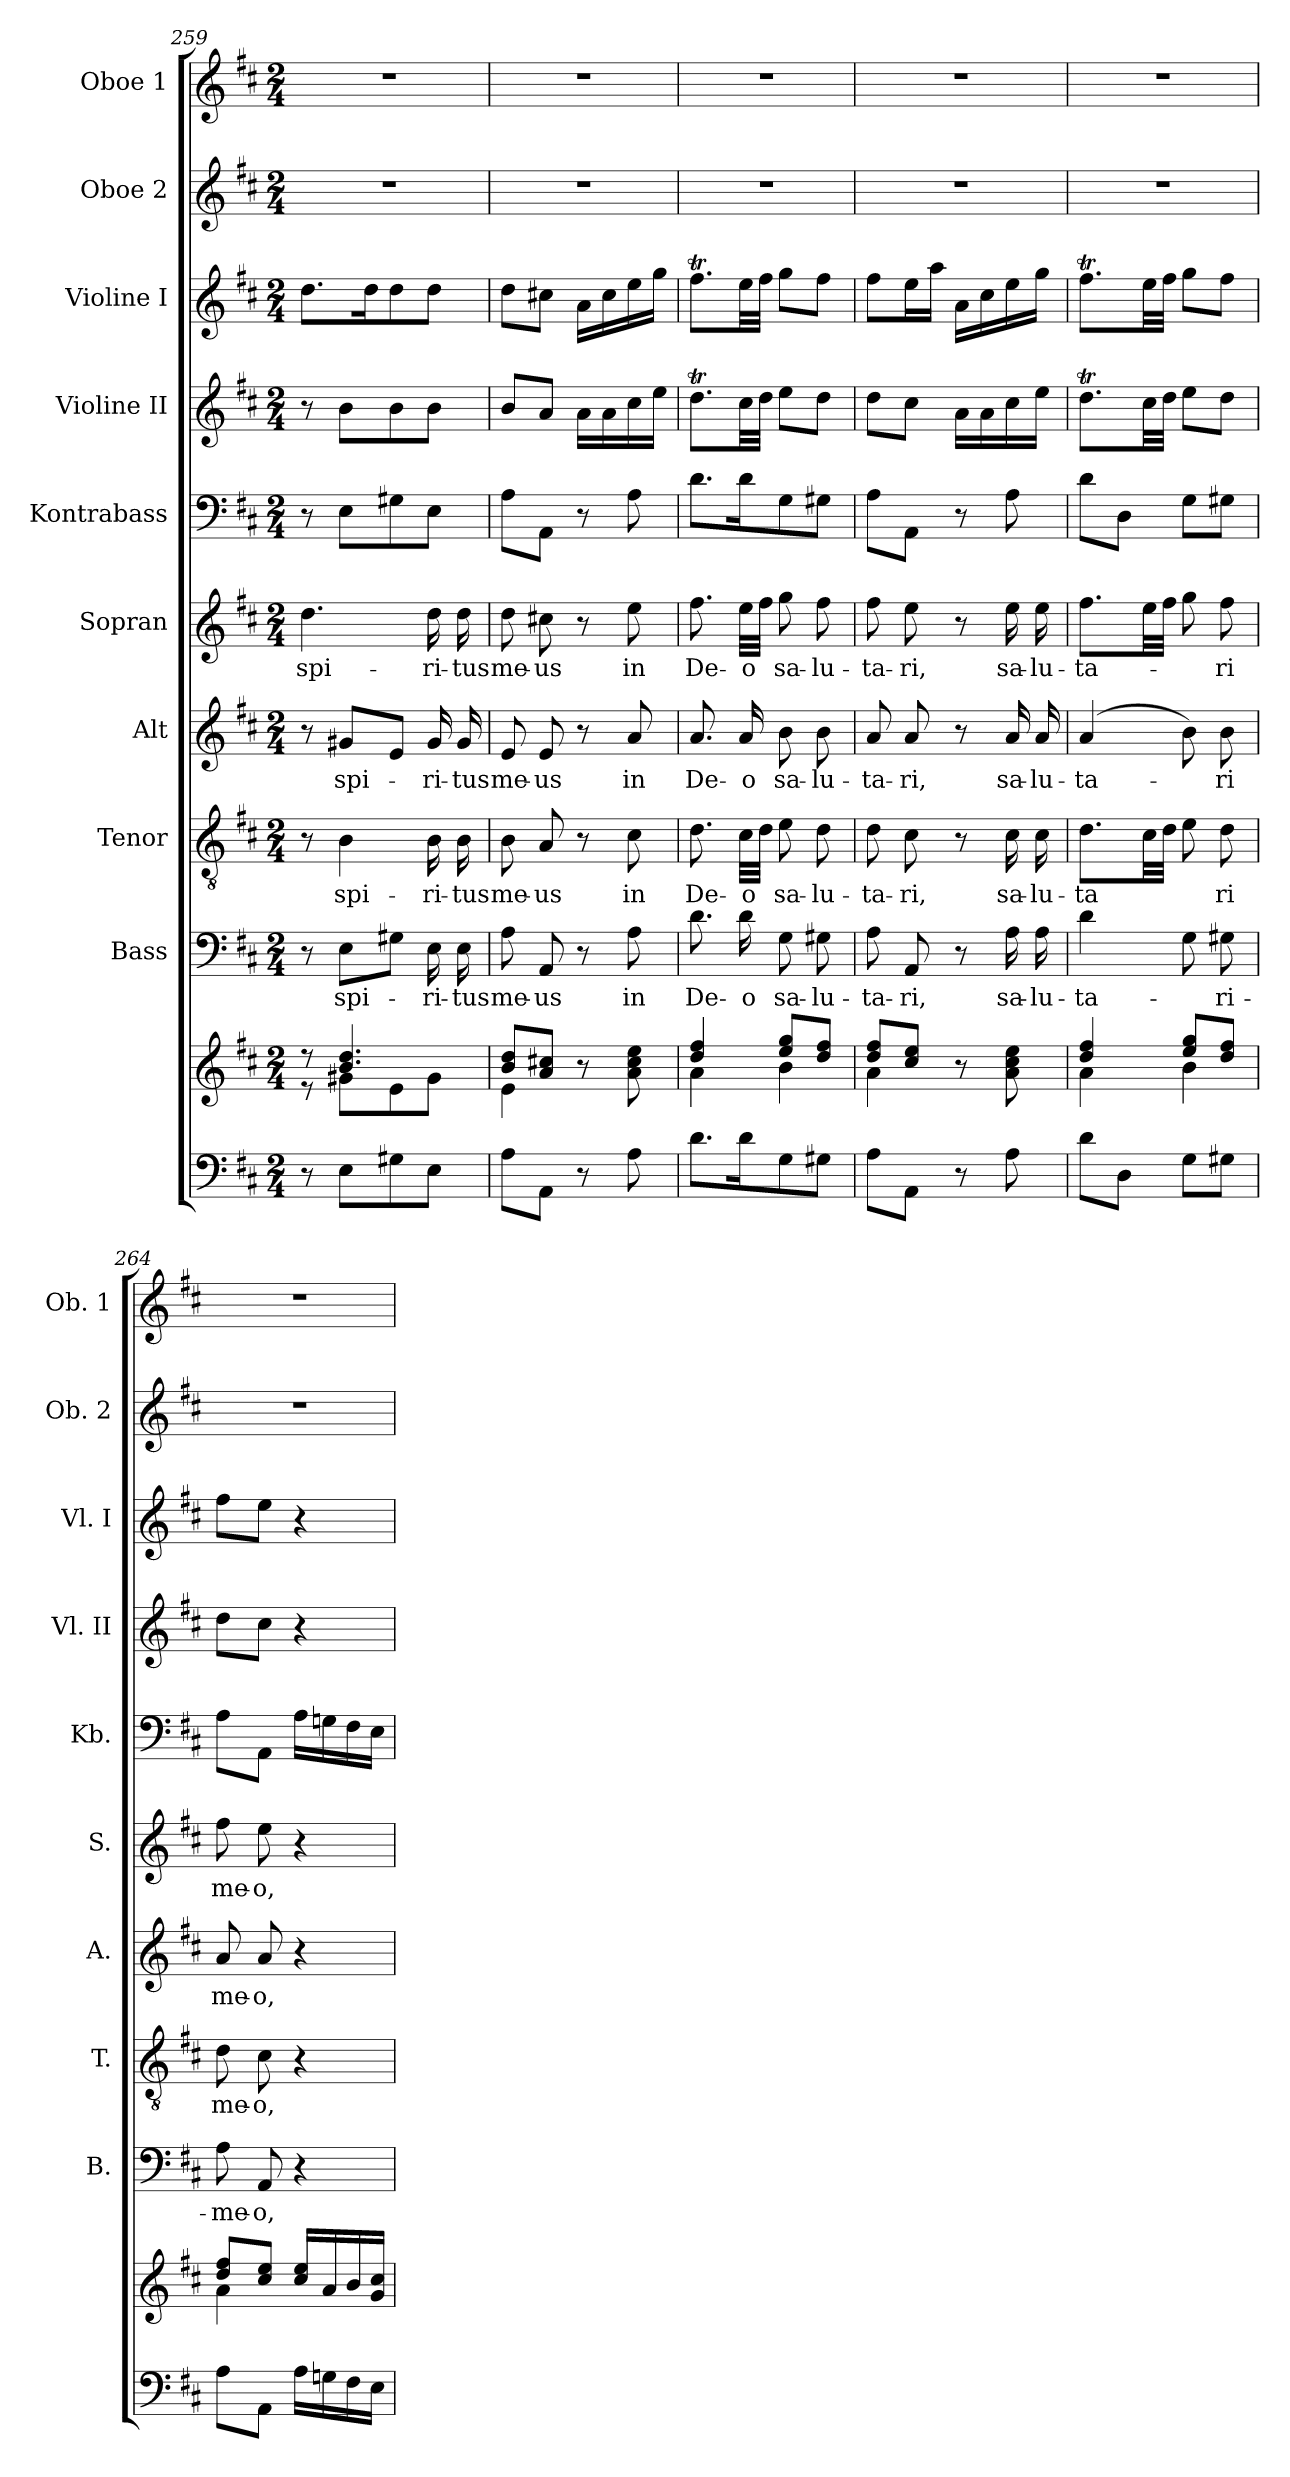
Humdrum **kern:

**kern	**kern	**kern	**text	**kern	**text	**kern	**text	**kern	**text	**kern	**kern	**kern	**kern	**kern
*part10	*part10	*part9	*part9	*part8	*part8	*part7	*part7	*part6	*part6	*part5	*part4	*part3	*part2	*part1
*staff11	*staff10	*staff9	*staff9	*staff8	*staff8	*staff7	*staff7	*staff6	*staff6	*staff5	*staff4	*staff3	*staff2	*staff1
*	*	*I"Bass	*	*I"Tenor	*	*I"Alt	*	*I"Sopran	*	*I"Kontrabass	*I"Violine II	*I"Violine I	*I"Oboe 2	*I"Oboe 1
*	*	*I'B.	*	*I'T.	*	*I'A.	*	*I'S.	*	*I'Kb.	*I'Vl. II	*I'Vl. I	*I'Ob. 2	*I'Ob. 1
*clefF4	*clefG2	*clefF4	*	*clefGv2	*	*clefG2	*	*clefG2	*	*clefF4	*clefG2	*clefG2	*clefG2	*clefG2
*	*	*	*	*	*	*	*	*	*	*ITrd7c12	*	*	*	*
*k[f#c#]	*k[f#c#]	*k[f#c#]	*	*k[f#c#]	*	*k[f#c#]	*	*k[f#c#]	*	*k[f#c#]	*k[f#c#]	*k[f#c#]	*k[f#c#]	*k[f#c#]
*D:	*D:	*D:	*	*D:	*	*D:	*	*D:	*	*D:	*D:	*D:	*D:	*D:
*M2/4	*M2/4	*M2/4	*	*M2/4	*	*M2/4	*	*M2/4	*	*M2/4	*M2/4	*M2/4	*M2/4	*M2/4
=259	=259	=259	=259	=259	=259	=259	=259	=259	=259	=259	=259	=259	=259	=259
*	*^	*	*	*	*	*	*	*	*	*	*	*	*	*
!	!	!	!	!	!	!	!	!	!	!LO:LY:b	!	!	!	!	!
8r	8r	8r	8r	.	8r	.	8r	.	4.dd\	spi-	8r	8r	8.dd\L	2r	2r
!	!	!	!	!LO:LY:b	!	!LO:LY:b	!	!LO:LY:b	!	!	!	!	!	!	!
8E\L	4.b/ 4.dd/	8g#X\L	8E\L	spi-	4B\	spi-	8g#X/L	spi-	.	.	8EE\L	8b\L	.	.	.
.	.	.	.	.	.	.	.	.	.	.	.	.	16dd\k	.	.
8G#X\	.	8e\	8G#X\J	.	.	.	8e/J	.	.	.	8GG#X\	8b\	8dd\	.	.
!	!	!	!	!LO:LY:b	!	!LO:LY:b	!	!LO:LY:b	!	!LO:LY:b	!	!	!	!	!
8E\J	.	8g#\J	16E\	-ri-	16B\	-ri-	16g#/	-ri-	16dd\	-ri-	8EE\J	8b\J	8dd\J	.	.
!	!	!	!	!LO:LY:b	!	!LO:LY:b	!	!LO:LY:b	!	!LO:LY:b	!	!	!	!	!
.	.	.	16E\	-tus	16B\	-tus	16g#/	-tus	16dd\	-tus	.	.	.	.	.
=260	=260	=260	=260	=260	=260	=260	=260	=260	=260	=260	=260	=260	=260	=260	=260
!	!	!	!	!LO:LY:b	!	!LO:LY:b	!	!LO:LY:b	!	!LO:LY:b	!	!	!	!	!
8A\L	8b/ 8dd/L	4e\	8A\	me-	8B\	me-	8e/	me-	8dd\	me-	8AA\L	8b/L	8dd\L	2r	2r
!	!	!	!	!LO:LY:b	!	!LO:LY:b	!	!LO:LY:b	!	!LO:LY:b	!	!	!	!	!
8AA\J	8a/ 8cc#X/J	.	8AA/	-us	8A/	-us	8e/	-us	8cc#X\	-us	8AAA\J	8a/J	8cc#X\J	.	.
8r	8r	4ryy	8r	.	8r	.	8r	.	8r	.	8r	16a\LL	16a\LL	.	.
.	.	.	.	.	.	.	.	.	.	.	.	16a\	16cc#\	.	.
!	!	!	!	!LO:LY:b	!	!LO:LY:b	!	!LO:LY:b	!	!LO:LY:b	!	!	!	!	!
8A\	8a\ 8cc#\ 8ee\	.	8A\	in	8c#\	in	8a/	in	8ee\	in	8AA\	16cc#\	16ee\	.	.
.	.	.	.	.	.	.	.	.	.	.	.	16ee\JJ	16gg\JJ	.	.
!!LO:PB:g=z
=261	=261	=261	=261	=261	=261	=261	=261	=261	=261	=261	=261	=261	=261	=261	=261
!	!	!	!	!LO:LY:b	!	!LO:LY:b	!	!LO:LY:b	!	!LO:LY:b	!	!	!	!	!
8.d\L	4dd/ 4ff#/	4a\	8.d\	De-	8.d\	De-	8.a/	De-	8.ff#\	De-	8.D\L	8.ddT\L	8.ff#t\L	2r	2r
!	!	!	!	!LO:LY:b	!	!LO:LY:b	!	!LO:LY:b	!	!LO:LY:b	!	!	!	!	!
16d\k	.	.	16d\	-o	32c#\LLL	-o	16a/	-o	32ee\LLL	-o	16D\k	32cc#\LL	32ee\LL	.	.
.	.	.	.	.	32d\JJJ	.	.	.	32ff#\JJJ	.	.	32dd\JJJ	32ff#\JJJ	.	.
!	!	!	!	!LO:LY:b	!	!LO:LY:b	!	!LO:LY:b	!	!LO:LY:b	!	!	!	!	!
8G\	8ee/ 8gg/L	4b\	8G\	sa-	8e\	sa-	8b\	sa-	8gg\	sa-	8GG\	8ee\L	8gg\L	.	.
!	!	!	!	!LO:LY:b	!	!LO:LY:b	!	!LO:LY:b	!	!LO:LY:b	!	!	!	!	!
8G#X\J	8dd/ 8ff#/J	.	8G#X\	-lu-	8d\	-lu-	8b\	-lu-	8ff#\	-lu-	8GG#X\J	8dd\J	8ff#\J	.	.
=262	=262	=262	=262	=262	=262	=262	=262	=262	=262	=262	=262	=262	=262	=262	=262
!	!	!	!	!LO:LY:b	!	!LO:LY:b	!	!LO:LY:b	!	!LO:LY:b	!	!	!	!	!
8A\L	8dd/ 8ff#/L	4a\	8A\	-ta-	8d\	-ta-	8a/	-ta-	8ff#\	-ta-	8AA\L	8dd\L	8ff#\L	2r	2r
!	!	!	!	!LO:LY:b	!	!LO:LY:b	!	!LO:LY:b	!	!LO:LY:b	!	!	!	!	!
8AA\J	8cc#/ 8ee/J	.	8AA/	-ri,	8c#\	-ri,	8a/	-ri,	8ee\	-ri,	8AAA\J	8cc#\J	16ee\L	.	.
.	.	.	.	.	.	.	.	.	.	.	.	.	16aa\JJ	.	.
8r	8r	4ryy	8r	.	8r	.	8r	.	8r	.	8r	16a\LL	16a\LL	.	.
.	.	.	.	.	.	.	.	.	.	.	.	16a\	16cc#\	.	.
!	!	!	!	!LO:LY:b	!	!LO:LY:b	!	!LO:LY:b	!	!LO:LY:b	!	!	!	!	!
8A\	8a\ 8cc#\ 8ee\	.	16A\	sa-	16c#\	sa-	16a/	sa-	16ee\	sa-	8AA\	16cc#\	16ee\	.	.
!	!	!	!	!LO:LY:b	!	!LO:LY:b	!	!LO:LY:b	!	!LO:LY:b	!	!	!	!	!
.	.	.	16A\	-lu-	16c#\	-lu-	16a/	-lu-	16ee\	-lu-	.	16ee\JJ	16gg\JJ	.	.
=263	=263	=263	=263	=263	=263	=263	=263	=263	=263	=263	=263	=263	=263	=263	=263
!	!	!	!	!LO:LY:b	!	!LO:LY:b	!	!LO:LY:b	!	!LO:LY:b	!	!	!	!	!
8d\L	4dd/ 4ff#/	4a\	4d\	-ta-	8.d\L	-ta	(4a/	-ta-	8.ff#\L	-ta-	8D\L	8.ddT\L	8.ff#t\L	2r	2r
8D\J	.	.	.	.	.	.	.	.	.	.	8DD\J	.	.	.	.
.	.	.	.	.	32c#\LL	.	.	.	32ee\LL	.	.	32cc#\LL	32ee\LL	.	.
.	.	.	.	.	32d\JJJ	.	.	.	32ff#\JJJ	.	.	32dd\JJJ	32ff#\JJJ	.	.
8G\L	8ee/ 8gg/L	4b\	8G\	.	8e\	.	8b\)	.	8gg\	.	8GG\L	8ee\L	8gg\L	.	.
!	!	!	!	!LO:LY:b	!	!LO:LY:b	!	!LO:LY:b	!	!LO:LY:b	!	!	!	!	!
8G#X\J	8dd/ 8ff#/J	.	8G#X\	-ri-	8d\	ri	8b\	-ri	8ff#\	-ri	8GG#X\J	8dd\J	8ff#\J	.	.
=264	=264	=264	=264	=264	=264	=264	=264	=264	=264	=264	=264	=264	=264	=264	=264
!	!	!	!	!LO:LY:b	!	!LO:LY:b	!	!LO:LY:b	!	!LO:LY:b	!	!	!	!	!
8A\L	8dd/ 8ff#/L	4a\	8A\	-me-	8d\	me-	8a/	me-	8ff#\	me-	8AA\L	8dd\L	8ff#\L	2r	2r
!	!	!	!	!LO:LY:b	!	!LO:LY:b	!	!LO:LY:b	!	!LO:LY:b	!	!	!	!	!
8AA\J	8cc#/ 8ee/J	.	8AA/	-o,	8c#\	-o,	8a/	-o,	8ee\	-o,	8AAA\J	8cc#\J	8ee\J	.	.
16A\LL	16cc#/ 16ee/LL	4ryy	4r	.	4r	.	4r	.	4r	.	16AA\LL	4r	4r	.	.
16Gn\	16a/	.	.	.	.	.	.	.	.	.	16GGn\	.	.	.	.
16F#\	16b/	.	.	.	.	.	.	.	.	.	16FF#\	.	.	.	.
16E\JJ	16g/ 16cc#/JJ	.	.	.	.	.	.	.	.	.	16EE\JJ	.	.	.	.
*	*v	*v	*	*	*	*	*	*	*	*	*	*	*	*	*
=	=	=	=	=	=	=	=	=	=	=	=	=	=	=
*-	*-	*-	*-	*-	*-	*-	*-	*-	*-	*-	*-	*-	*-	*-
